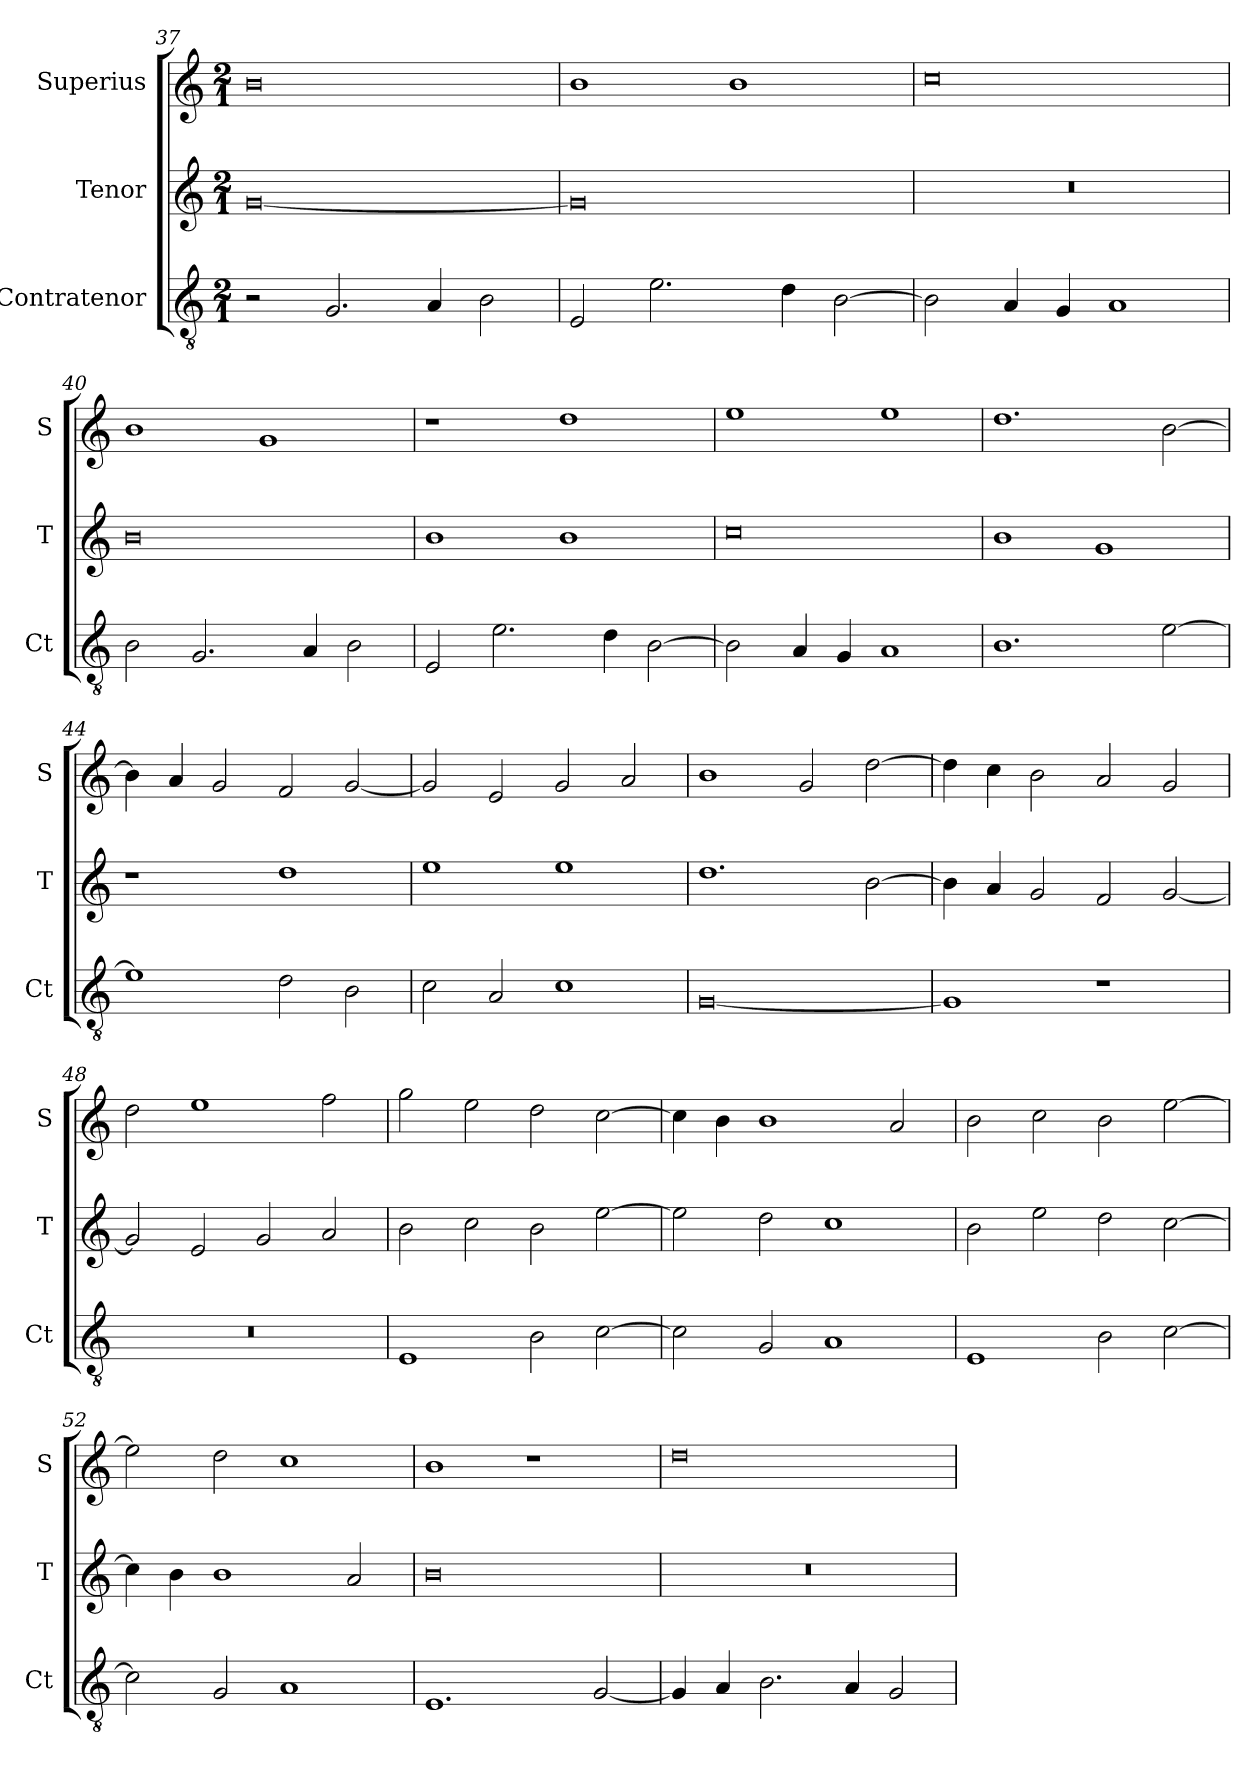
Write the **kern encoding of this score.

**kern	**kern	**kern
*part3	*part2	*part1
*staff3	*staff2	*staff1
*I"Contratenor	*I"Tenor	*I"Superius
*I'Ct	*I'T	*I'S
*clefGv2	*clefG2	*clefG2
*k[]	*k[]	*k[]
*M2/1	*M2/1	*M2/1
=37	=37	=37
2r	[0g	0b
2.G/	.	.
4A/	.	.
2B\	.	.
=38	=38	=38
2E/	0g]	1b
2.e\	.	.
.	.	1b
4d\	.	.
[2B\	.	.
=39	=39	=39
2B\]	0r	0cc
4A/	.	.
4G/	.	.
1A	.	.
=40	=40	=40
2B\	0b	1b
2.G/	.	.
.	.	1g
4A/	.	.
2B\	.	.
=41	=41	=41
2E/	1b	1r
2.e\	.	.
.	1b	1dd
4d\	.	.
[2B\	.	.
=42	=42	=42
2B\]	0cc	1ee
4A/	.	.
4G/	.	.
1A	.	1ee
=43	=43	=43
1.B	1b	1.dd
.	1g	.
[2e\	.	[2b\
=44	=44	=44
1e]	1r	4b\]
.	.	4a/
.	.	2g/
2d\	1dd	2f/
2B\	.	[2g/
=45	=45	=45
2c\	1ee	2g/]
2A/	.	2e/
1c	1ee	2g/
.	.	2a/
=46	=46	=46
[0G	1.dd	1b
.	.	2g/
.	[2b\	[2dd\
=47	=47	=47
1G]	4b\]	4dd\]
.	4a/	4cc\
.	2g/	2b\
1r	2f/	2a/
.	[2g/	2g/
=48	=48	=48
0r	2g/]	2dd\
.	2e/	1ee
.	2g/	.
.	2a/	2ff\
=49	=49	=49
1E	2b\	2gg\
.	2cc\	2ee\
2B\	2b\	2dd\
[2c\	[2ee\	[2cc\
=50	=50	=50
2c\]	2ee\]	4cc\]
.	.	4b\
2G/	2dd\	1b
1A	1cc	.
.	.	2a/
=51	=51	=51
1E	2b\	2b\
.	2ee\	2cc\
2B\	2dd\	2b\
[2c\	[2cc\	[2ee\
=52	=52	=52
2c\]	4cc\]	2ee\]
.	4b\	.
2G/	1b	2dd\
1A	.	1cc
.	2a/	.
=53	=53	=53
1.E	0b	1b
.	.	1r
[2G/	.	.
=54	=54	=54
4G/]	0r	0dd
4A/	.	.
2.B\	.	.
4A/	.	.
2G/	.	.
=	=	=
*-	*-	*-
